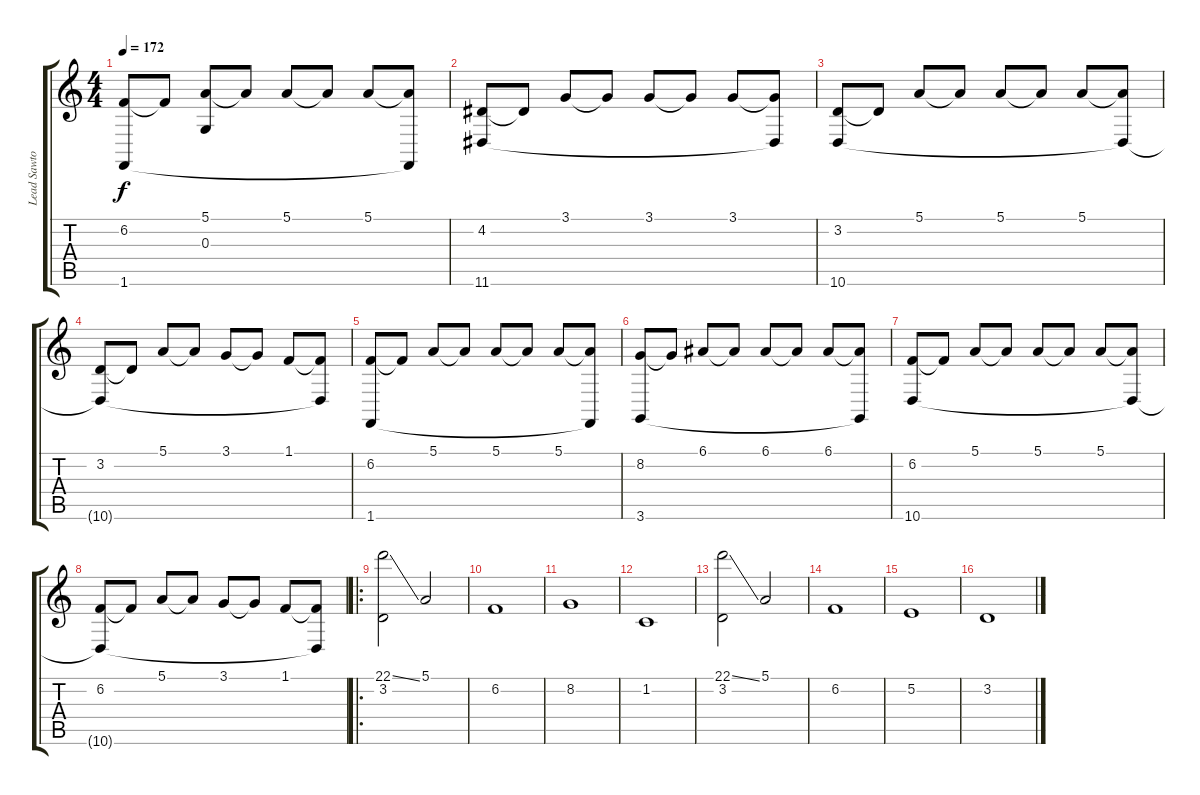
\track ("Lead Sawtooth" "Lead Sawto") {instrument lead2sawtooth}
\staff {score tabs}
\tuning (E4 B3 G3 D3 A2 E2) {hide}
\ts (4 4)
\tempo 172
\clef g2
\ks c
(6.2 1.6).8{dy f} 6.2{t}.8 (5.1 0.3).8 5.1{t}.8 5.1.8 5.1{t}.8 5.1.8 (5.1{t} 1.6{t}).8 |
(4.2 11.6).8 4.2{t}.8 3.1.8 3.1{t}.8 3.1.8 3.1{t}.8 3.1.8 (3.1{t} 11.6{t}).8 |
(3.2 10.6).8 3.2{t}.8 5.1.8 5.1{t}.8 5.1.8 5.1{t}.8 5.1.8 (5.1{t} 10.6{t}).8 |
(3.2 10.6{t}).8 3.2{t}.8 5.1.8 5.1{t}.8 3.1.8 3.1{t}.8 1.1.8 (1.1{t} 10.6{t}).8 |
(6.2 1.6).8 6.2{t}.8 5.1.8 5.1{t}.8 5.1.8 5.1{t}.8 5.1.8 (5.1{t} 1.6{t}).8 |
(8.2 3.6).8 8.2{t}.8 6.1.8 6.1{t}.8 6.1.8 6.1{t}.8 6.1.8 (6.1{t} 3.6{t}).8 |
(6.2 10.6).8 6.2{t}.8 5.1.8 5.1{t}.8 5.1.8 5.1{t}.8 5.1.8 (5.1{t} 10.6{t}).8 |
(6.2 10.6{t}).8 6.2{t}.8 5.1.8 5.1{t}.8 3.1.8 3.1{t}.8 1.1.8 (1.1{t} 10.6{t}).8 |
\ro
(22.1{ss} 3.2).2 5.1.2 |
6.2.1 |
8.2.1 |
1.2.1 |
(22.1{ss} 3.2).2 5.1.2 |
6.2.1 |
5.2.1 |
3.2.1
